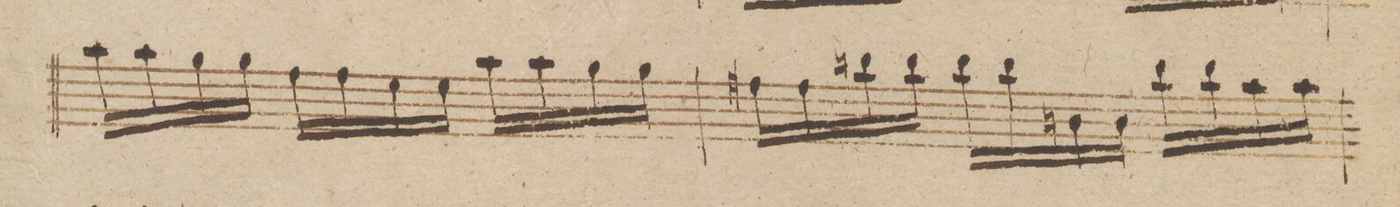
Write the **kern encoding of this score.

**kern	**dynam
*I"Violino 1mo	*
*clefG2	*
*k[b-]	*
*met(c|)	*
*M3/4	*
16aa\LL	.
16aa\	.
16gg\	.
16gg\JJ	.
16ff\LL	.
16ff\	.
16ee\	.
16ee\JJ	.
16aa\LL	.
16aa\	.
16gg\	.
16gg\JJ	.
=179	=179
16ff#X\LL	.
16ff#\	.
16bbn\	.
16bb\JJ	.
16bb\LL	.
16bb\	.
16bn\	.
16b\JJ	.
16bb\LL	.
16bb\	.
16aa\	.
16aa\JJ	.
=180	=180
*-	*-
